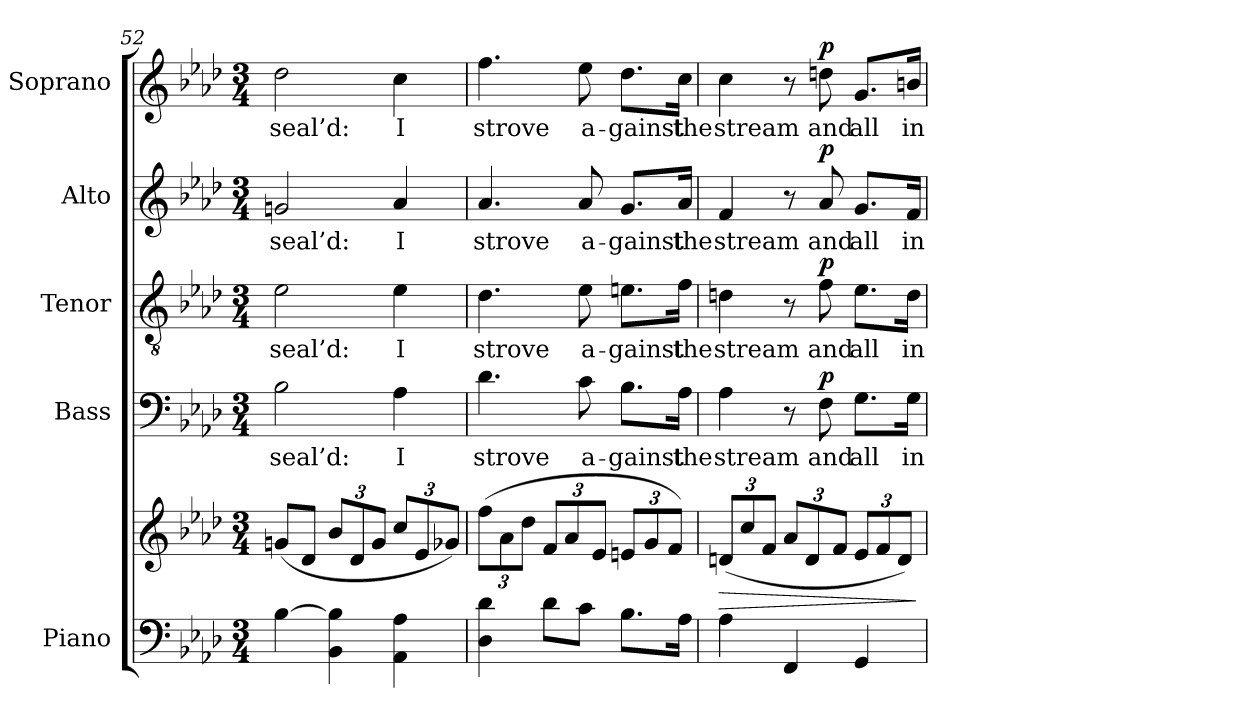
**kern	**kern	**dynam	**kern	**text	**dynam	**kern	**text	**dynam	**kern	**text	**dynam	**kern	**text	**dynam
*part5	*part5	*part5	*part4	*part4	*part4	*part3	*part3	*part3	*part2	*part2	*part2	*part1	*part1	*part1
*staff6	*staff5	*staff5/6	*staff4	*staff4	*staff4	*staff3	*staff3	*staff3	*staff2	*staff2	*staff2	*staff1	*staff1	*staff1
*I"Piano	*	*	*I"Bass	*	*	*I"Tenor	*	*	*I"Alto	*	*	*I"Soprano	*	*
*I'Pno.	*	*	*I'B.	*	*	*I'T.	*	*	*I'A.	*	*	*I'S.	*	*
!!LO:PB:g=z
*clefF4	*clefG2	*	*clefF4	*	*	*clefGv2	*	*	*clefG2	*	*	*clefG2	*	*
*k[b-e-a-d-]	*k[b-e-a-d-]	*	*k[b-e-a-d-]	*	*	*k[b-e-a-d-]	*	*	*k[b-e-a-d-]	*	*	*k[b-e-a-d-]	*	*
*M3/4	*M3/4	*	*M3/4	*	*	*M3/4	*	*	*M3/4	*	*	*M3/4	*	*
=52	=52	=52	=52	=52	=52	=52	=52	=52	=52	=52	=52	=52	=52	=52
!	!	!	!	!LO:LY:b	!	!	!LO:LY:b	!	!	!LO:LY:b	!	!	!LO:LY:b	!
[4B-\	(8gn/L	.	2B-\	seal’d:	.	2e-\	seal’d:	.	2gn/	seal’d:	.	2dd-\	seal’d:	.
.	8d-/J	.	.	.	.	.	.	.	.	.	.	.	.	.
*	*Xbrackettup	*	*	*	*	*	*	*	*	*	*	*	*	*
4BB-\ 4B-\]	12b-/L	.	.	.	.	.	.	.	.	.	.	.	.	.
.	12d-/	.	.	.	.	.	.	.	.	.	.	.	.	.
.	12g/J	.	.	.	.	.	.	.	.	.	.	.	.	.
!	!	!	!	!LO:LY:b	!	!	!LO:LY:b	!	!	!LO:LY:b	!	!	!LO:LY:b	!
4AA-\ 4A-\	12cc/L	.	4A-\	I	.	4e-\	I	.	4a-/	I	.	4cc\	I	.
.	12e-/	.	.	.	.	.	.	.	.	.	.	.	.	.
.	12g-X/J)	.	.	.	.	.	.	.	.	.	.	.	.	.
=53	=53	=53	=53	=53	=53	=53	=53	=53	=53	=53	=53	=53	=53	=53
!	!	!	!	!LO:LY:b	!	!	!LO:LY:b	!	!	!LO:LY:b	!	!	!LO:LY:b	!
4D-\ 4d-\	(12ff\L	.	4.d-\	strove	.	4.d-\	strove	.	4.a-/	strove	.	4.ff\	strove	.
.	12a-\	.	.	.	.	.	.	.	.	.	.	.	.	.
.	12dd-\J	.	.	.	.	.	.	.	.	.	.	.	.	.
8d-\L	12f/L	.	.	.	.	.	.	.	.	.	.	.	.	.
.	12a-/	.	.	.	.	.	.	.	.	.	.	.	.	.
!	!	!	!	!LO:LY:b	!	!	!LO:LY:b	!	!	!LO:LY:b	!	!	!LO:LY:b	!
8c\J	.	.	8c\	a-	.	8e-\	a-	.	8a-/	a-	.	8ee-\	a-	.
.	12e-/J	.	.	.	.	.	.	.	.	.	.	.	.	.
!	!	!	!	!LO:LY:b	!	!	!LO:LY:b	!	!	!LO:LY:b	!	!	!LO:LY:b	!
8.B-\L	12en/L	.	8.B-\L	-gainst	.	8.en\L	-gainst	.	8.g/L	-gainst	.	8.dd-\L	-gainst	.
.	12g/	.	.	.	.	.	.	.	.	.	.	.	.	.
.	12f/J)	.	.	.	.	.	.	.	.	.	.	.	.	.
!	!	!	!	!LO:LY:b	!	!	!LO:LY:b	!	!	!LO:LY:b	!	!	!LO:LY:b	!
16A-\Jk	.	.	16A-\Jk	the	.	16f\Jk	the	.	16a-/Jk	the	.	16cc\Jk	the	.
=54	=54	=54	=54	=54	=54	=54	=54	=54	=54	=54	=54	=54	=54	=54
!	!	!LO:HP:b	!	!LO:LY:b	!	!	!LO:LY:b	!	!	!LO:LY:b	!	!	!LO:LY:b	!
4A-\	(12dn/L	>	4A-\	stream	.	4dn\	stream	.	4f/	stream	.	4cc\	stream	.
.	12cc/	.	.	.	.	.	.	.	.	.	.	.	.	.
.	12f/J	.	.	.	.	.	.	.	.	.	.	.	.	.
4FF/	12a-/L	.	8r	.	.	8r	.	.	8r	.	.	8r	.	.
.	12d/	.	.	.	.	.	.	.	.	.	.	.	.	.
!	!	!	!	!LO:LY:b	!LO:DY:a	!	!LO:LY:b	!LO:DY:a	!	!LO:LY:b	!LO:DY:a	!	!LO:LY:b	!LO:DY:a
.	.	.	8F\	and	p	8f\	and	p	8a-/	and	p	8ddn\	and	p
.	12f/J	.	.	.	.	.	.	.	.	.	.	.	.	.
!	!	!	!	!LO:LY:b	!	!	!LO:LY:b	!	!	!LO:LY:b	!	!	!LO:LY:b	!
4GG/	12e-/L	.	8.G\L	all	.	8.e-\L	all	.	8.g/L	all	.	8.g/L	all	.
.	12f/	.	.	.	.	.	.	.	.	.	.	.	.	.
.	12d/J)	.	.	.	.	.	.	.	.	.	.	.	.	.
!	!	!	!	!LO:LY:b	!	!	!LO:LY:b	!	!	!LO:LY:b	!	!	!LO:LY:b	!
.	.	.	16G\Jk	in	.	16d\Jk	in	.	16f/Jk	in	.	16bn/Jk	in	.
.	.	]	.	.	.	.	.	.	.	.	.	.	.	.
=	=	=	=	=	=	=	=	=	=	=	=	=	=	=
*-	*-	*-	*-	*-	*-	*-	*-	*-	*-	*-	*-	*-	*-	*-
